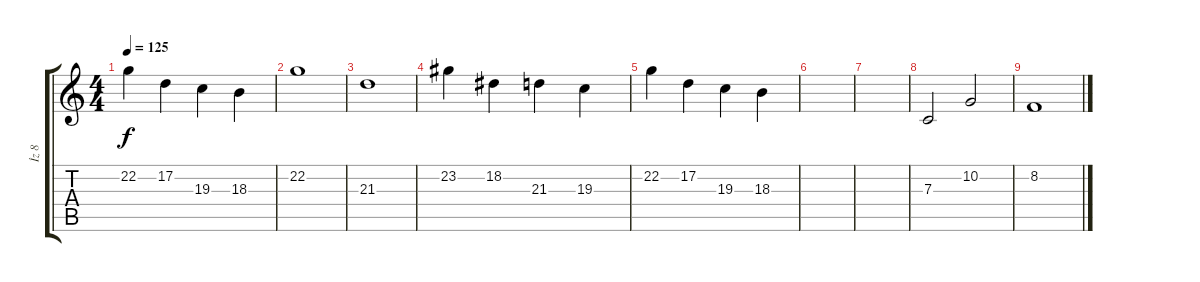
\track ("İz 8" "İz 8") {instrument stringensemble1}
\staff {score tabs}
\tuning (D4 A3 F3 C3 G2 C2) {hide}
\ts (4 4)
\tempo 125
\clef g2
\ks c
22.2.4{dy f} 17.2.4 19.3.4 18.3.4 |
22.2.1 |
21.3.1 |
23.2.4 18.2.4 21.3.4 19.3.4 |
22.2.4 17.2.4 19.3.4 18.3.4 |
|
|
7.3.2 10.2.2 |
8.2.1
